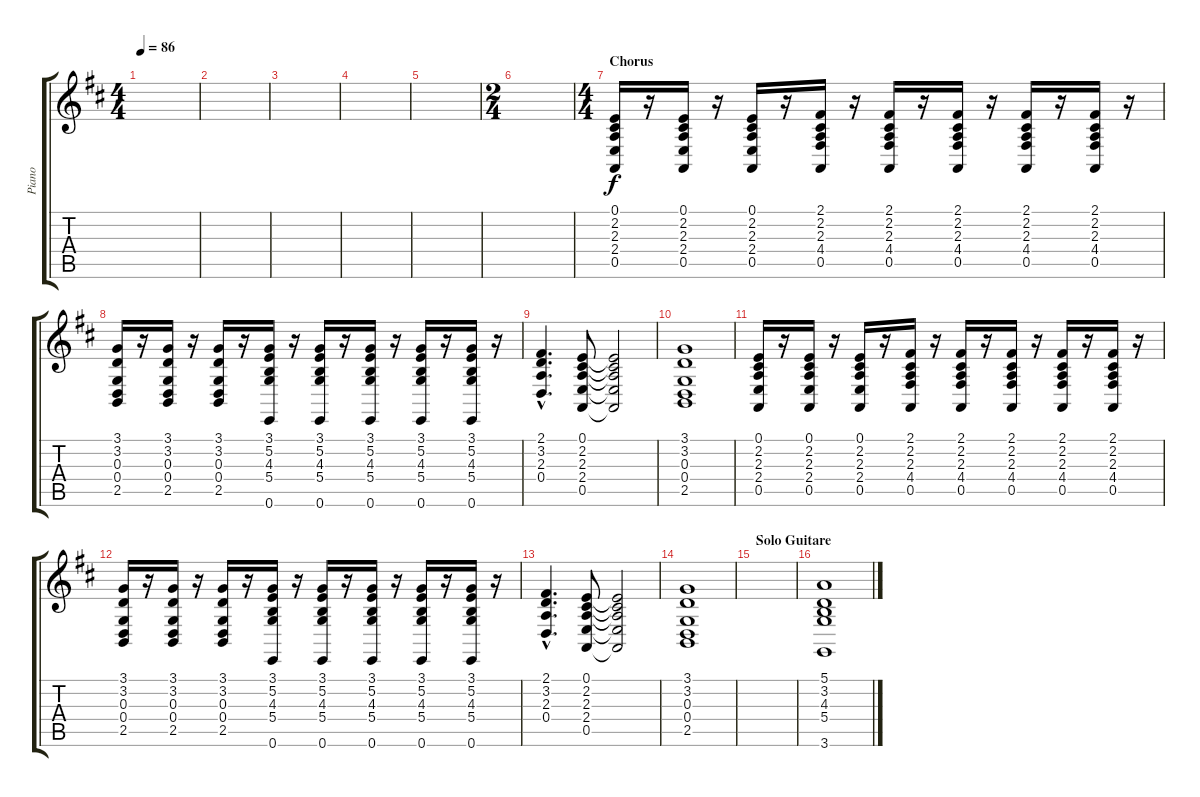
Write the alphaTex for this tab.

\track ("Piano" "Piano") {instrument acousticgrandpiano}
\staff {score tabs}
\tuning (E4 B3 G3 D3 A2 E2) {hide}
\ts (4 4)
\tempo 86
\clef g2
\ks d
|
|
|
|
|
\ts (2 4)
|
\ts (4 4)
\section ("" "Chorus")
(0.1 2.2 2.3 2.4 0.5).16 r.16 (0.1 2.2 2.3 2.4 0.5).16 r.16 (0.1 2.2 2.3 2.4 0.5).16 r.16 (2.1 2.2 2.3 4.4 0.5).16 r.16 (2.1 2.2 2.3 4.4 0.5).16 r.16 (2.1 2.2 2.3 4.4 0.5).16 r.16 (2.1 2.2 2.3 4.4 0.5).16 r.16 (2.1 2.2 2.3 4.4 0.5).16 r.16 |
(3.1 3.2 0.3 0.4 2.5).16 r.16 (3.1 3.2 0.3 0.4 2.5).16 r.16 (3.1 3.2 0.3 0.4 2.5).16 r.16 (3.1 5.2 4.3 5.4 0.6).16 r.16 (3.1 5.2 4.3 5.4 0.6).16 r.16 (3.1 5.2 4.3 5.4 0.6).16 r.16 (3.1 5.2 4.3 5.4 0.6).16 r.16 (3.1 5.2 4.3 5.4 0.6).16 r.16 |
(2.1{hac} 3.2{hac} 2.3{hac} 0.4{hac}).4{d} (0.1 2.2 2.3 2.4 0.5).8 (0.1{t} 2.2{t} 2.3{t} 2.4{t} 0.5{t}).2 |
(3.1 3.2 0.3 0.4 2.5).1 |
(0.1 2.2 2.3 2.4 0.5).16 r.16 (0.1 2.2 2.3 2.4 0.5).16 r.16 (0.1 2.2 2.3 2.4 0.5).16 r.16 (2.1 2.2 2.3 4.4 0.5).16 r.16 (2.1 2.2 2.3 4.4 0.5).16 r.16 (2.1 2.2 2.3 4.4 0.5).16 r.16 (2.1 2.2 2.3 4.4 0.5).16 r.16 (2.1 2.2 2.3 4.4 0.5).16 r.16 |
(3.1 3.2 0.3 0.4 2.5).16 r.16 (3.1 3.2 0.3 0.4 2.5).16 r.16 (3.1 3.2 0.3 0.4 2.5).16 r.16 (3.1 5.2 4.3 5.4 0.6).16 r.16 (3.1 5.2 4.3 5.4 0.6).16 r.16 (3.1 5.2 4.3 5.4 0.6).16 r.16 (3.1 5.2 4.3 5.4 0.6).16 r.16 (3.1 5.2 4.3 5.4 0.6).16 r.16 |
(2.1{hac} 3.2{hac} 2.3{hac} 0.4{hac}).4{d} (0.1 2.2 2.3 2.4 0.5).8 (0.1{t} 2.2{t} 2.3{t} 2.4{t} 0.5{t}).2 |
(3.1 3.2 0.3 0.4 2.5).1 |
\section ("" "Solo Guitare")
|
(5.1 3.2 4.3 5.4 3.6).1
